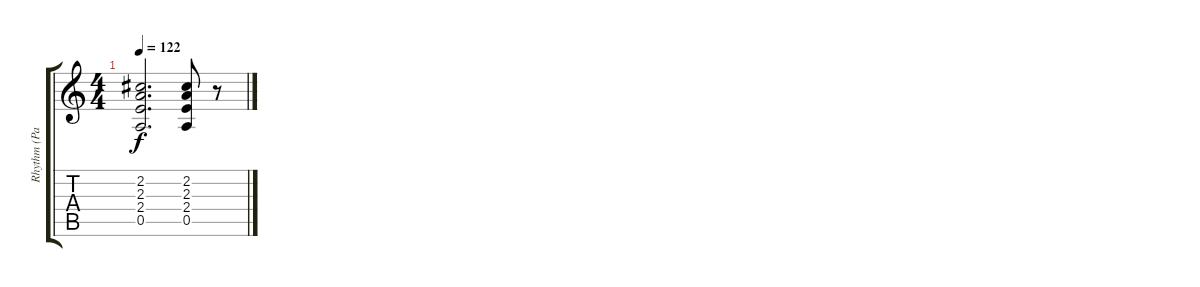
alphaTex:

\track ("Rhythm (Paul Stanley)" "Rhythm (Pa") {instrument overdrivenguitar}
\staff {score tabs}
\tuning (E4 B3 G3 D3 A2 E2) {hide}
\ts (4 4)
\tempo 122
\clef g2
\ks c
(2.2{t} 2.3{t} 2.4{t} 0.5{t}).2{d dy f} (2.2 2.3 2.4 0.5).8 r.8
